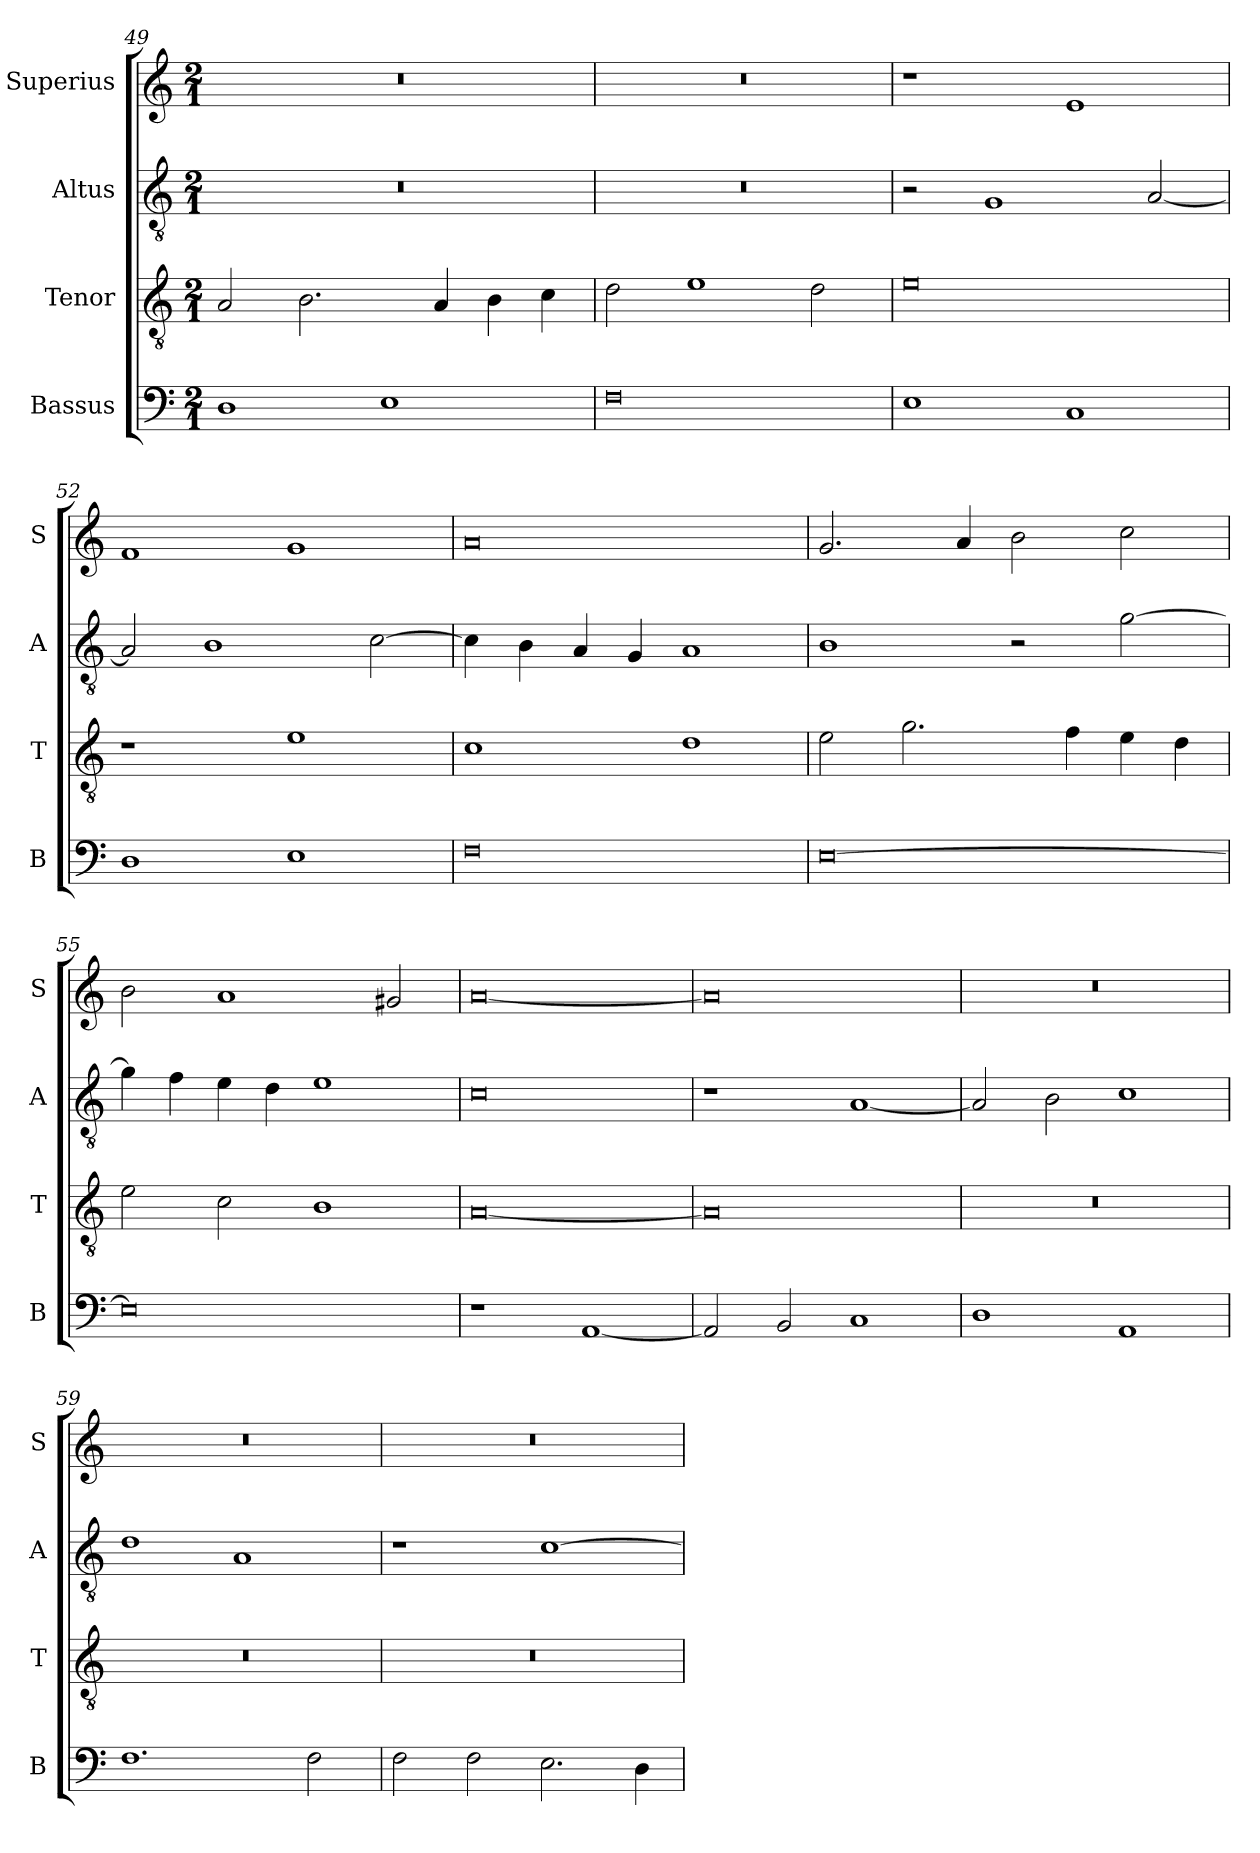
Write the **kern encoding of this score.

**kern	**kern	**kern	**kern
*part4	*part3	*part2	*part1
*staff4	*staff3	*staff2	*staff1
*I"Bassus	*I"Tenor	*I"Altus	*I"Superius
*I'B	*I'T	*I'A	*I'S
*clefF4	*clefGv2	*clefGv2	*clefG2
*k[]	*k[]	*k[]	*k[]
*M2/1	*M2/1	*M2/1	*M2/1
=49	=49	=49	=49
1D	2A/	0r	0r
.	2.B\	.	.
1E	.	.	.
.	4A/	.	.
.	4B\	.	.
.	4c\	.	.
=50	=50	=50	=50
0F	2d\	0r	0r
.	1e	.	.
.	2d\	.	.
=51	=51	=51	=51
1E	0e	2r	1r
.	.	1G	.
1C	.	.	1e
.	.	[2A/	.
=52	=52	=52	=52
1D	1r	2A/]	1f
.	.	1B	.
1E	1e	.	1g
.	.	[2c\	.
=53	=53	=53	=53
0F	1c	4c\]	0a
.	.	4B\	.
.	.	4A/	.
.	.	4G/	.
.	1d	1A	.
=54	=54	=54	=54
[0E	2e\	1B	2.g/
.	2.g\	.	.
.	.	.	4a/
.	.	2r	2b\
.	4f\	.	.
.	4e\	[2g\	2cc\
.	4d\	.	.
=55	=55	=55	=55
0E]	2e\	4g\]	2b\
.	.	4f\	.
.	2c\	4e\	1a
.	.	4d\	.
.	1B	1e	.
.	.	.	2g#X/
=56	=56	=56	=56
1r	[0A	0c	[0a
[1AA	.	.	.
=57	=57	=57	=57
2AA/]	0A]	1r	0a]
2BB/	.	.	.
1C	.	[1A	.
=58	=58	=58	=58
1D	0r	2A/]	0r
.	.	2B\	.
1AA	.	1c	.
=59	=59	=59	=59
1.F	0r	1d	0r
.	.	1A	.
2F\	.	.	.
=60	=60	=60	=60
2F\	0r	1r	0r
2F\	.	.	.
2.E\	.	[1c	.
4D\	.	.	.
=	=	=	=
*-	*-	*-	*-
